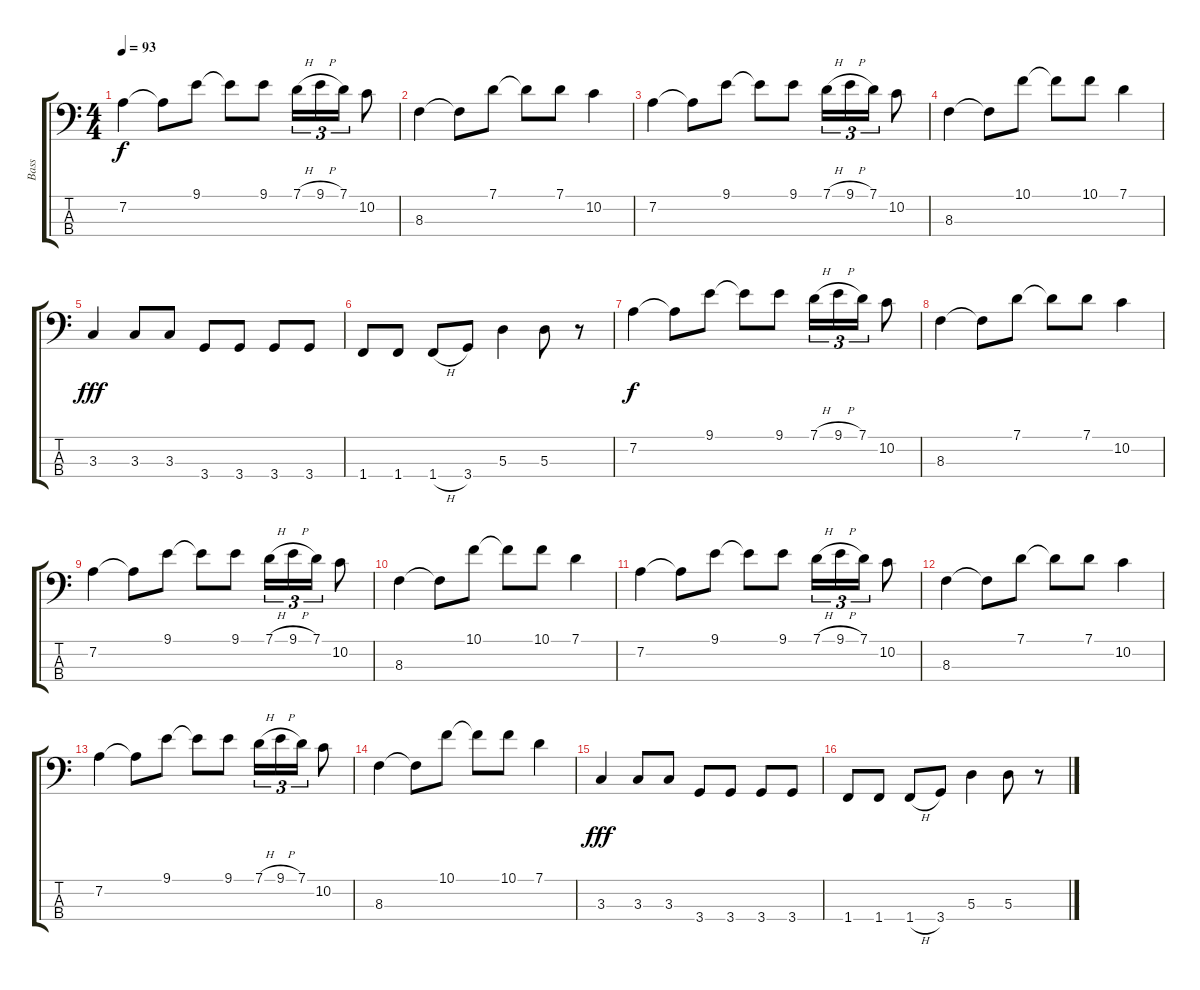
\track ("Bass" "Bass") {instrument electricbassfinger}
\staff {score tabs}
\tuning (G2 D2 A1 E1) {hide}
\ts (4 4)
\tempo 93
\clef f4
\ks c
7.2.4{dy f} 7.2{t}.8 9.1.8 9.1{t}.8 9.1.8 7.1{h}.16{tu (3 2)} 9.1{h}.16{tu (3 2)} 7.1.16{tu (3 2)} 10.2.8 |
8.3.4 8.3{t}.8 7.1.8 7.1{t}.8 7.1.8 10.2.4 |
7.2.4 7.2{t}.8 9.1.8 9.1{t}.8 9.1.8 7.1{h}.16{tu (3 2)} 9.1{h}.16{tu (3 2)} 7.1.16{tu (3 2)} 10.2.8 |
8.3.4 8.3{t}.8 10.1.8 10.1{t}.8 10.1.8 7.1.4 |
3.3.4{dy fff} 3.3.8 3.3.8 3.4.8 3.4.8 3.4.8 3.4.8 |
1.4.8 1.4.8 1.4{h}.8 3.4.8 5.3.4 5.3.8 r.8 |
7.2.4{dy f} 7.2{t}.8 9.1.8 9.1{t}.8 9.1.8 7.1{h}.16{tu (3 2)} 9.1{h}.16{tu (3 2)} 7.1.16{tu (3 2)} 10.2.8 |
8.3.4 8.3{t}.8 7.1.8 7.1{t}.8 7.1.8 10.2.4 |
7.2.4 7.2{t}.8 9.1.8 9.1{t}.8 9.1.8 7.1{h}.16{tu (3 2)} 9.1{h}.16{tu (3 2)} 7.1.16{tu (3 2)} 10.2.8 |
8.3.4 8.3{t}.8 10.1.8 10.1{t}.8 10.1.8 7.1.4 |
7.2.4 7.2{t}.8 9.1.8 9.1{t}.8 9.1.8 7.1{h}.16{tu (3 2)} 9.1{h}.16{tu (3 2)} 7.1.16{tu (3 2)} 10.2.8 |
8.3.4 8.3{t}.8 7.1.8 7.1{t}.8 7.1.8 10.2.4 |
7.2.4 7.2{t}.8 9.1.8 9.1{t}.8 9.1.8 7.1{h}.16{tu (3 2)} 9.1{h}.16{tu (3 2)} 7.1.16{tu (3 2)} 10.2.8 |
8.3.4 8.3{t}.8 10.1.8 10.1{t}.8 10.1.8 7.1.4 |
3.3.4{dy fff} 3.3.8 3.3.8 3.4.8 3.4.8 3.4.8 3.4.8 |
1.4.8 1.4.8 1.4{h}.8 3.4.8 5.3.4 5.3.8 r.8
